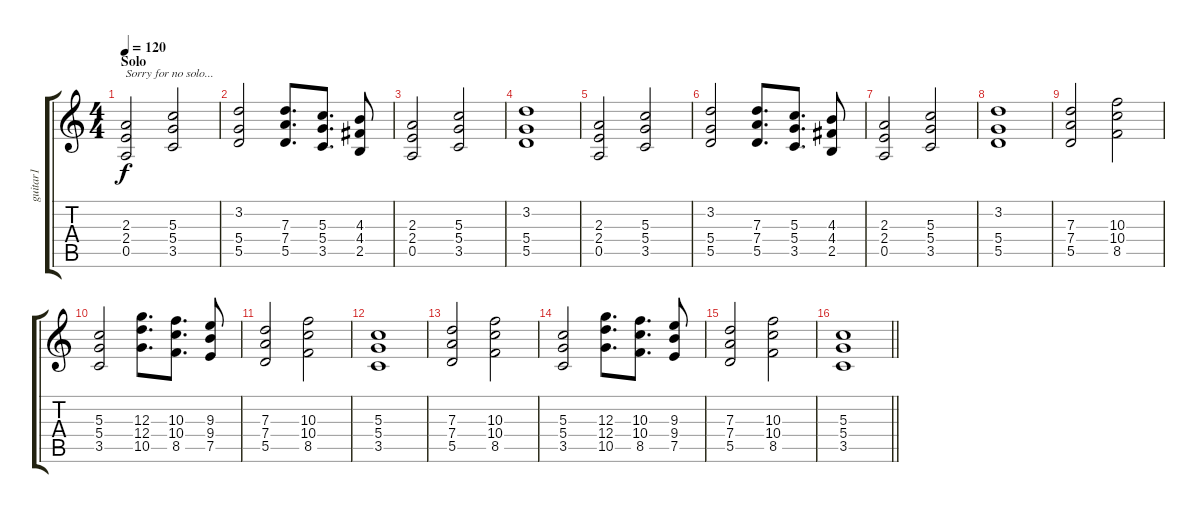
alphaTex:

\track ("guitar1" "guitar1") {instrument distortionguitar}
\staff {score tabs}
\tuning (E4 B3 G3 D3 A2 E2) {hide}
\ts (4 4)
\section ("" "Solo")
\tempo 120
\clef g2
\ks c
(2.3 2.4 0.5).2{txt "Sorry for no solo..." dy f} (5.3 5.4 3.5).2 |
(3.2 5.4 5.5).2 (7.3 7.4 5.5).8{d} (5.3 5.4 3.5).8{d} (4.3 4.4 2.5).8 |
(2.3 2.4 0.5).2 (5.3 5.4 3.5).2 |
(3.2 5.4 5.5).1 |
(2.3 2.4 0.5).2 (5.3 5.4 3.5).2 |
(3.2 5.4 5.5).2 (7.3 7.4 5.5).8{d} (5.3 5.4 3.5).8{d} (4.3 4.4 2.5).8 |
(2.3 2.4 0.5).2 (5.3 5.4 3.5).2 |
(3.2 5.4 5.5).1 |
(7.3 7.4 5.5).2 (10.3 10.4 8.5).2 |
(5.3 5.4 3.5).2 (12.3 12.4 10.5).8{d} (10.3 10.4 8.5).8{d} (9.3 9.4 7.5).8 |
(7.3 7.4 5.5).2 (10.3 10.4 8.5).2 |
(5.3 5.4 3.5).1 |
(7.3 7.4 5.5).2 (10.3 10.4 8.5).2 |
(5.3 5.4 3.5).2 (12.3 12.4 10.5).8{d} (10.3 10.4 8.5).8{d} (9.3 9.4 7.5).8 |
(7.3 7.4 5.5).2 (10.3 10.4 8.5).2 |
\barLineRight lightlight
(5.3 5.4 3.5).1
